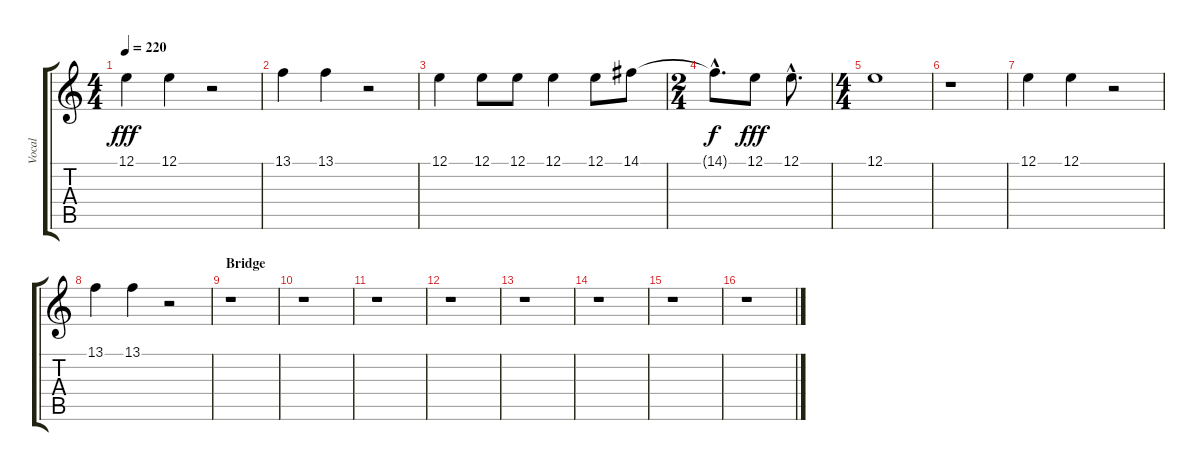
\track ("Vocal" "Vocal") {instrument lead2sawtooth}
\staff {score tabs}
\tuning (E4 B3 G3 D3 A2 E2) {hide}
\ts (4 4)
\tempo 220
\clef g2
\ks c
12.1.4{dy fff} 12.1.4 r.2 |
13.1.4 13.1.4 r.2 |
12.1.4 12.1.8 12.1.8 12.1.4 12.1.8 14.1.8 |
\ts (2 4)
14.1{hac t}.8{d dy f} 12.1.8{dy fff} 12.1{hac}.8{d} |
\ts (4 4)
12.1.1 |
r.1 |
12.1.4 12.1.4 r.2 |
13.1.4 13.1.4 r.2 |
\section ("" "Bridge")
r.1 |
r.1 |
r.1 |
r.1 |
r.1 |
r.1 |
r.1 |
r.1
